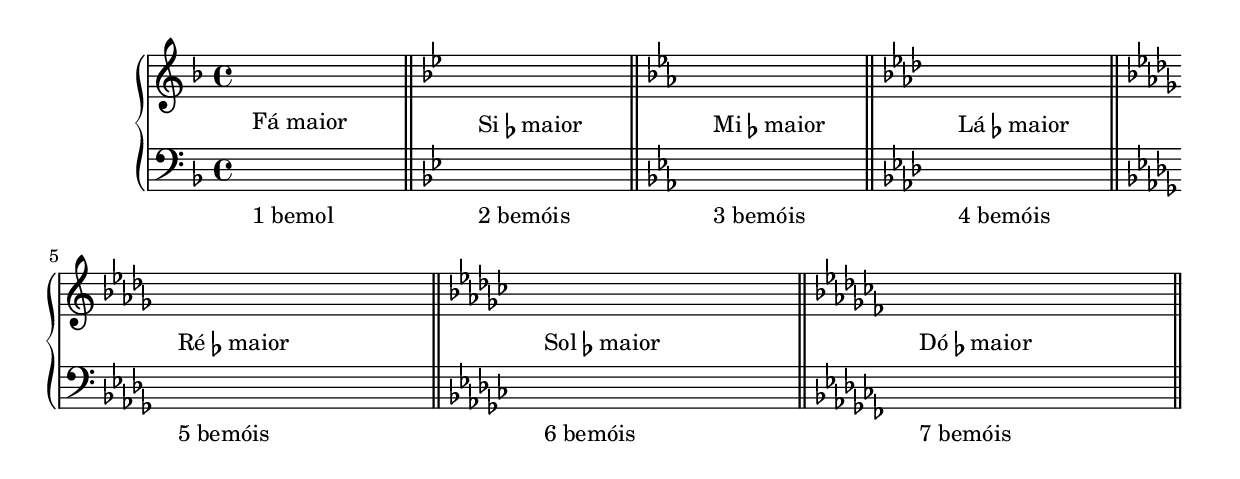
\version "2.10.0"

upper = \relative c'' {
        \clef treble
        \key f \major
        \hideNotes 
\override TextScript #'extra-offset = #'( 0.0 . -1.0 )
\fatText 	a1_\markup {Fá maior} \bar "||"
	\unHideNotes
        \key bes \major
        \hideNotes 
\fatText 	a1_\markup {Si \flat maior}  \bar "||"
	\unHideNotes
        \key ees \major
        \hideNotes 
\fatText 	a1_\markup {Mi \flat maior}  \bar "||"
	\unHideNotes
        \key aes \major
        \hideNotes 
\fatText 	a1_\markup {Lá \flat maior}   \bar "||"
	\unHideNotes
        \key des \major
        \hideNotes 
\fatText 	a1_\markup {Ré \flat maior}   \bar "||"
	\unHideNotes
        \key ges \major
        \hideNotes 
\fatText 	a1_\markup {Sol \flat maior}   \bar "||"
	\unHideNotes
        \key ces \major
        \hideNotes 
\fatText 	a1_\markup {Dó \flat maior}  \bar "||"
	\unHideNotes
     }


lower = \relative c {
        \clef bass
        \key f \major
\override TextScript #'extra-offset = #'( 0.0 . -1.0 )
        \hideNotes 
\fatText 	a1_\markup {1 bemol}  \bar "||"
	\unHideNotes
        \key bes \major
        \hideNotes 
\fatText 	a1_\markup {2 bemóis}  \bar "||"
	\unHideNotes
        \key ees \major
        \hideNotes 
\fatText	a1_\markup {3 bemóis}  \bar "||"
	\unHideNotes
        \key aes \major
        \hideNotes 
\fatText	a1_\markup {4 bemóis} \bar "||"
	\unHideNotes
        \key des \major
        \hideNotes 
\fatText 	a1_\markup {5 bemóis} \bar "||"
	\unHideNotes
        \key ges \major
        \hideNotes 
\fatText 	a1_\markup {6 bemóis} \bar "||"
	\unHideNotes
        \key ces \major
        \hideNotes 
\fatText 	a1_\markup {7 bemóis} \bar "||"
	\unHideNotes
     }

\score {
    \context GrandStaff <<
         \context Staff = upper { \upper }
         \context Staff = lower { \lower }
	 >>
 	\layout {
        	\context {	\GrandStaff \remove "Time_signature_engraver"
		}
	}
}